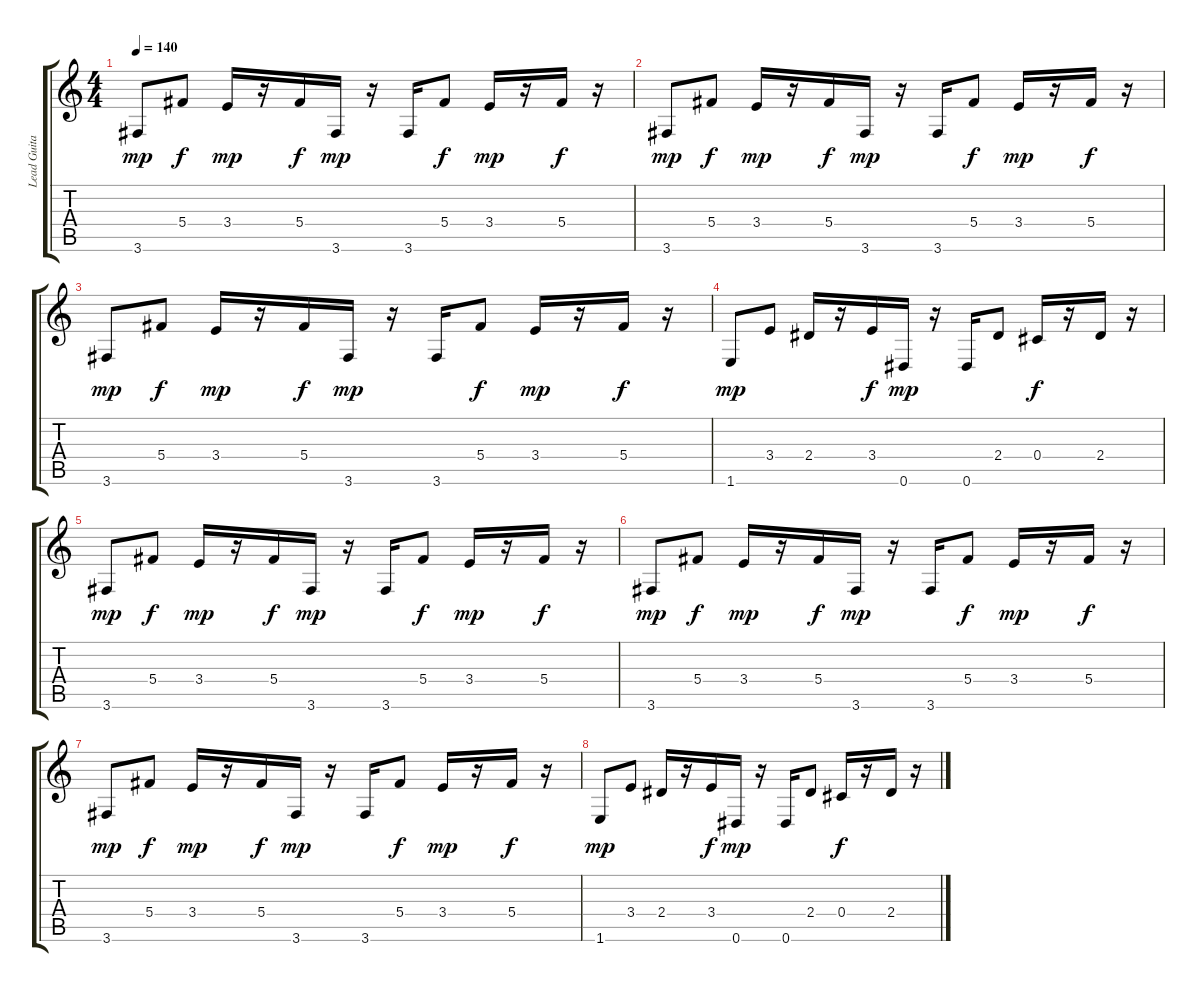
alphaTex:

\track ("Lead Guitar" "Lead Guita") {instrument overdrivenguitar}
\staff {score tabs}
\tuning (Eb4 Bb3 Gb3 Db3 Ab2 Eb2) {hide}
\ts (4 4)
\tempo 140
\clef g2
\ks c
3.6.8{dy mp} 5.4.8{dy f} 3.4.16{dy mp} r.16 5.4.16{dy f} 3.6.16{dy mp} r.16 3.6.16 5.4.8{dy f} 3.4.16{dy mp} r.16 5.4.16{dy f} r.16 |
3.6.8{dy mp volume 12} 5.4.8{dy f} 3.4.16{dy mp} r.16 5.4.16{dy f} 3.6.16{dy mp} r.16 3.6.16 5.4.8{dy f} 3.4.16{dy mp} r.16 5.4.16{dy f} r.16 |
3.6.8{dy mp volume 11} 5.4.8{dy f} 3.4.16{dy mp} r.16 5.4.16{dy f} 3.6.16{dy mp} r.16 3.6.16 5.4.8{dy f} 3.4.16{dy mp} r.16 5.4.16{dy f} r.16 |
1.6.8{dy mp volume 10} 3.4.8 2.4.16 r.16 3.4.16{dy f} 0.6.16{dy mp} r.16 0.6.16 2.4.8 0.4.16{dy f} r.16 2.4.16 r.16 |
3.6.8{dy mp volume 8} 5.4.8{dy f} 3.4.16{dy mp} r.16 5.4.16{dy f} 3.6.16{dy mp} r.16 3.6.16 5.4.8{dy f} 3.4.16{dy mp} r.16 5.4.16{dy f} r.16 |
3.6.8{dy mp volume 6} 5.4.8{dy f} 3.4.16{dy mp} r.16 5.4.16{dy f} 3.6.16{dy mp} r.16 3.6.16 5.4.8{dy f} 3.4.16{dy mp} r.16 5.4.16{dy f} r.16 |
3.6.8{dy mp volume 3} 5.4.8{dy f} 3.4.16{dy mp} r.16 5.4.16{dy f} 3.6.16{dy mp} r.16 3.6.16 5.4.8{dy f} 3.4.16{dy mp} r.16 5.4.16{dy f} r.16 |
1.6.8{dy mp volume 2} 3.4.8 2.4.16 r.16 3.4.16{dy f} 0.6.16{dy mp} r.16 0.6.16 2.4.8 0.4.16{dy f} r.16 2.4.16 r.16
